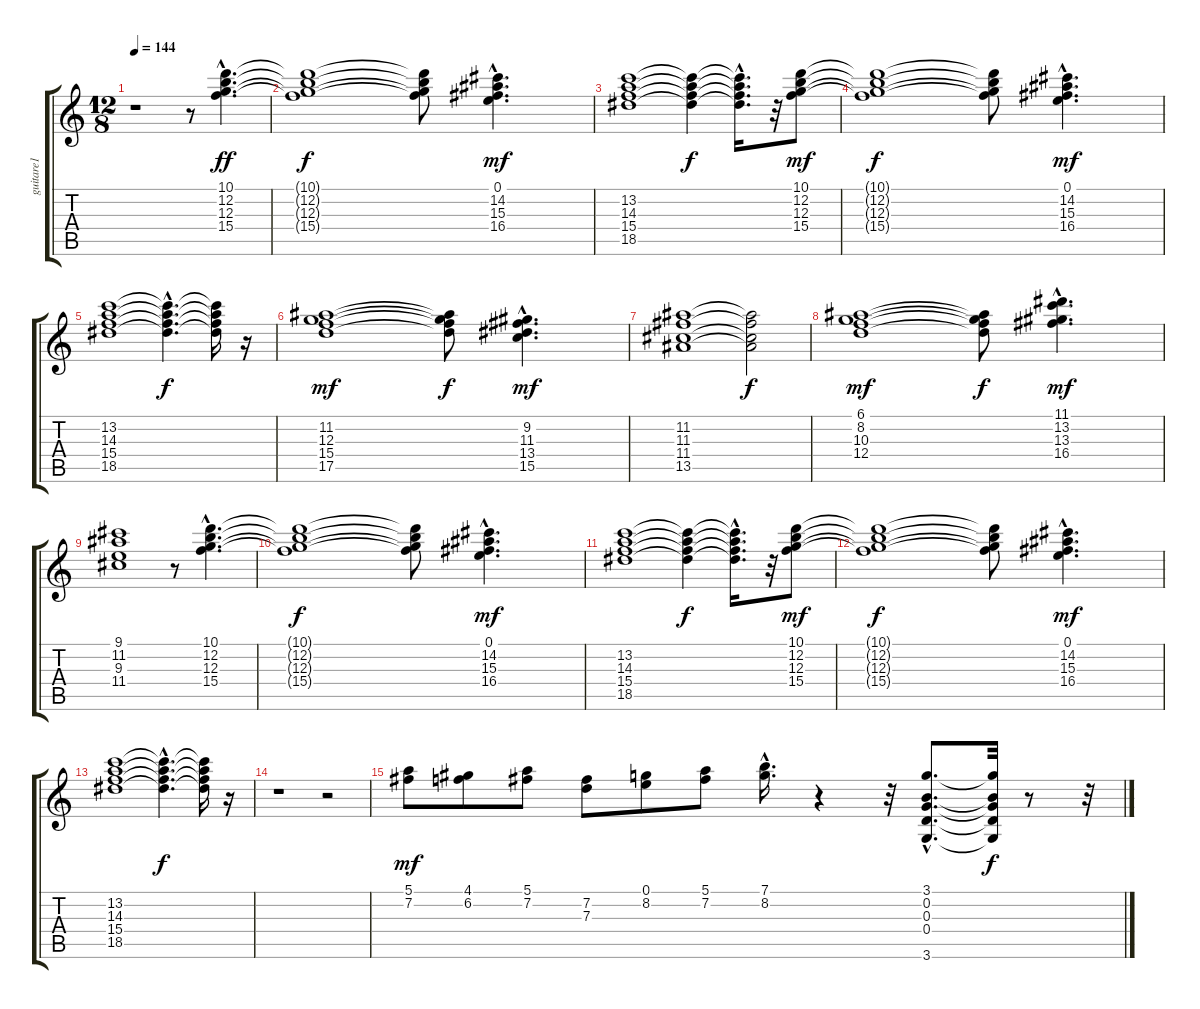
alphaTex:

\track ("guitare1" "guitare1") {instrument electricguitarjazz}
\staff {score tabs}
\tuning (E4 B3 G3 D3 A2 E2) {hide}
\ts (12 8)
\tempo 144
\clef g2
\ks c
r.1{dy ff instrument electricguitarjazz} r.8 (10.1{hac} 12.2{hac} 12.3{hac} 15.4{hac}).4{d} |
(10.1{t} 12.2{t} 12.3{t} 15.4{t}).1{dy f} (10.1{t} 12.2{t} 12.3{t} 15.4{t}).8 (0.1{hac} 14.2{hac} 15.3{hac} 16.4{hac}).4{d dy mf} |
(13.2 14.3 15.4 18.5).1 (13.2{t} 14.3{t} 15.4{t} 18.5{t}).4{dy f} (13.2{hac t} 14.3{hac t} 15.4{hac t} 18.5{hac t}).16{d} r.32 (10.1 12.2 12.3 15.4).8{dy mf} |
(10.1{t} 12.2{t} 12.3{t} 15.4{t}).1{dy f} (10.1{t} 12.2{t} 12.3{t} 15.4{t}).8 (0.1{hac} 14.2{hac} 15.3{hac} 16.4{hac}).4{d dy mf} |
(13.2 14.3 15.4 18.5).1 (13.2{hac t} 14.3{hac t} 15.4{hac t} 18.5{hac t}).4{d dy f} (13.2{t} 14.3{t} 15.4{t} 18.5{t}).16 r.16 |
(11.2 12.3 15.4 17.5).1{dy mf} (11.2{t} 12.3{t} 15.4{t} 17.5{t}).8{dy f} (9.2{hac} 11.3{hac} 13.4{hac} 15.5{hac}).4{d dy mf} |
(11.2 11.3 11.4 13.5).1 (11.2{t} 11.3{t} 11.4{t} 13.5{t}).2{dy f} |
(6.1 8.2 10.3 12.4).1{dy mf} (6.1{t} 8.2{t} 10.3{t} 12.4{t}).8{dy f} (11.1{hac} 13.2{hac} 13.3{hac} 16.4{hac}).4{d dy mf} |
(9.1 11.2 9.3 11.4).1 r.8 (10.1{hac} 12.2{hac} 12.3{hac} 15.4{hac}).4{d} |
(10.1{t} 12.2{t} 12.3{t} 15.4{t}).1{dy f} (10.1{t} 12.2{t} 12.3{t} 15.4{t}).8 (0.1{hac} 14.2{hac} 15.3{hac} 16.4{hac}).4{d dy mf} |
(13.2 14.3 15.4 18.5).1 (13.2{t} 14.3{t} 15.4{t} 18.5{t}).4{dy f} (13.2{hac t} 14.3{hac t} 15.4{hac t} 18.5{hac t}).16{d} r.32 (10.1 12.2 12.3 15.4).8{dy mf} |
(10.1{t} 12.2{t} 12.3{t} 15.4{t}).1{dy f} (10.1{t} 12.2{t} 12.3{t} 15.4{t}).8 (0.1{hac} 14.2{hac} 15.3{hac} 16.4{hac}).4{d dy mf} |
(13.2 14.3 15.4 18.5).1 (13.2{hac t} 14.3{hac t} 15.4{hac t} 18.5{hac t}).4{d dy f} (13.2{t} 14.3{t} 15.4{t} 18.5{t}).16 r.16 |
r.1 r.2 |
(5.1 7.2).8{dy mf} (4.1 6.2).8 (5.1 7.2).8 (7.2 7.3).8 (0.1 8.2).8 (5.1 7.2).8 (7.1{hac} 8.2{hac}).16{d} r.4 r.32 (3.1{hac} 0.2{hac} 0.3{hac} 0.4{hac} 3.6{hac}).8{d} (3.1{t} 0.2{t} 0.3{t} 0.4{t} 3.6{t}).32{dy f} r.8 r.32
